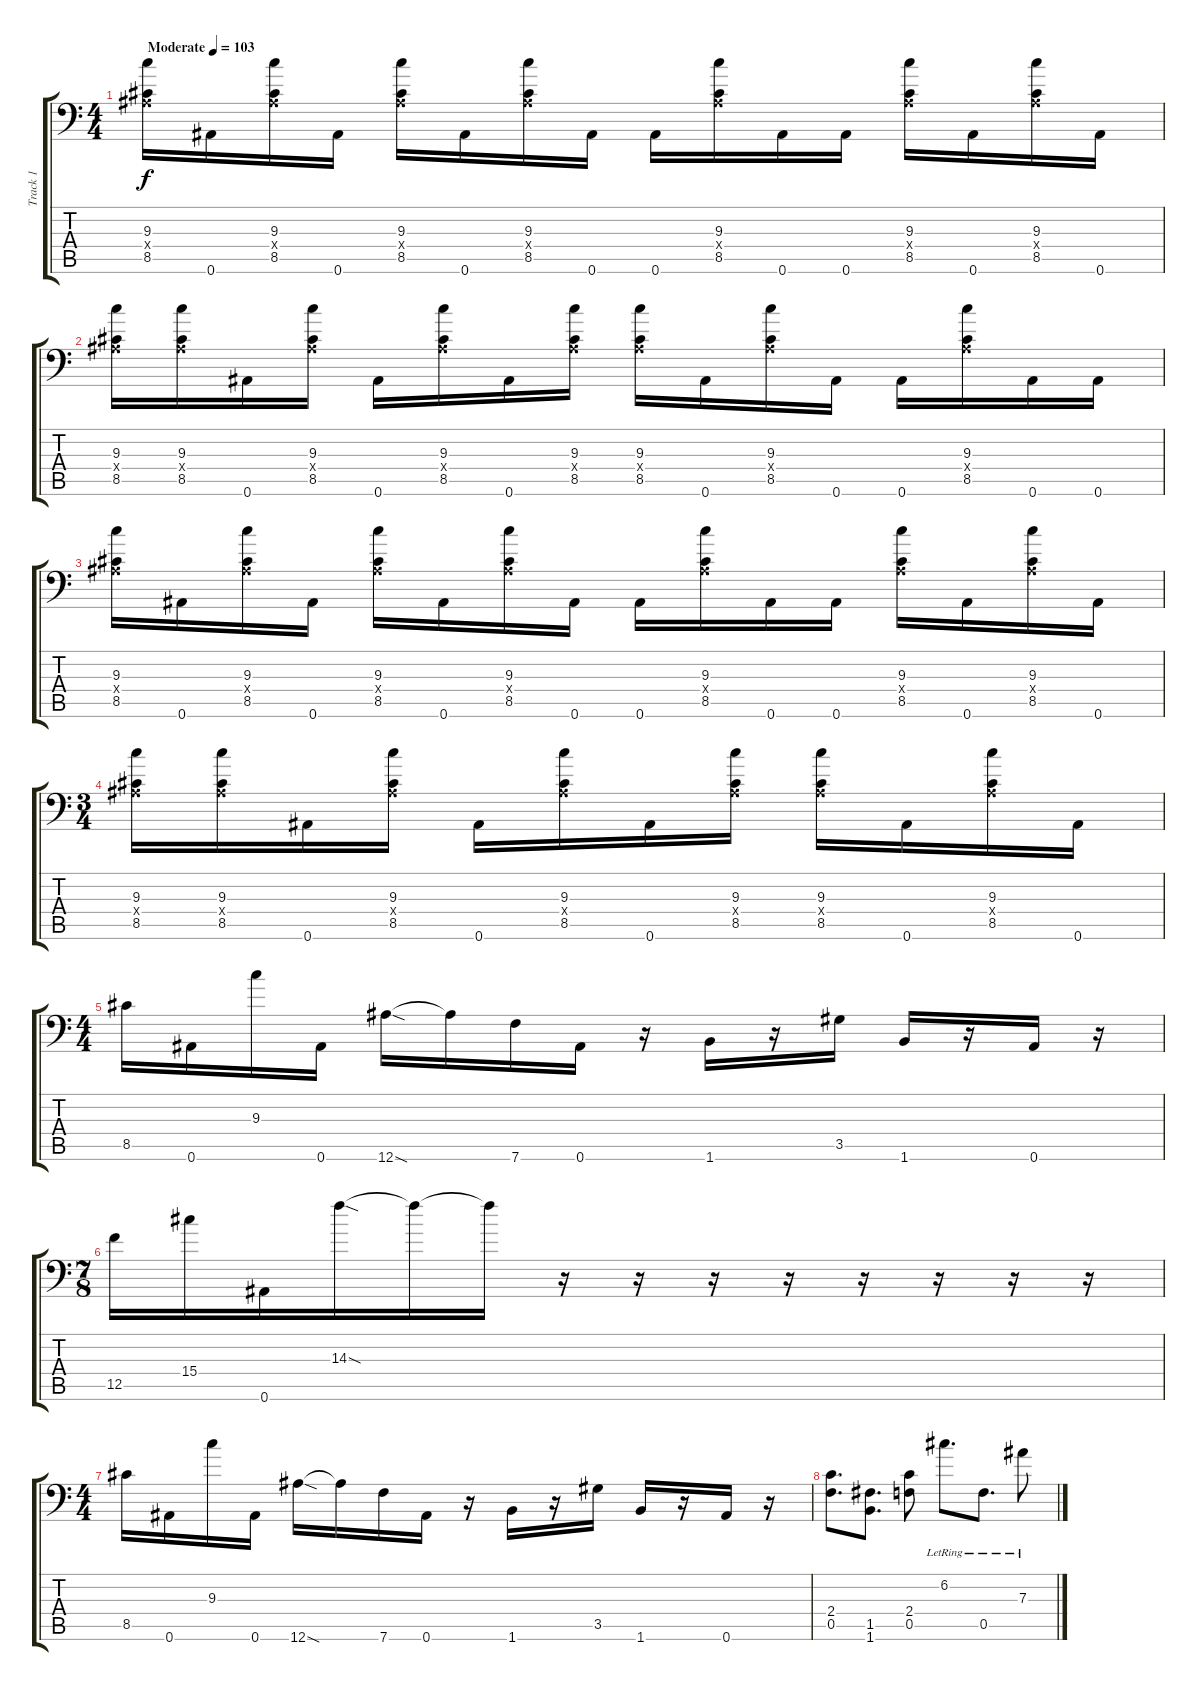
\track ("Track 1" "Track 1") {instrument distortionguitar}
\staff {score tabs}
\tuning (C4 G3 Eb3 Bb2 F2 Bb1) {hide}
\ts (4 4)
\tempo (103 "Moderate")
\clef f4
\ks c
(9.3 0.4{x} 8.5).16{dy f instrument distortionguitar} 0.6.16 (9.3 0.4{x} 8.5).16 0.6.16 (9.3 0.4{x} 8.5).16 0.6.16 (9.3 0.4{x} 8.5).16 0.6.16 0.6.16 (9.3 0.4{x} 8.5).16 0.6.16 0.6.16 (9.3 0.4{x} 8.5).16 0.6.16 (9.3 0.4{x} 8.5).16 0.6.16 |
(9.3 0.4{x} 8.5).16 (9.3 0.4{x} 8.5).16 0.6.16 (9.3 0.4{x} 8.5).16 0.6.16 (9.3 0.4{x} 8.5).16 0.6.16 (9.3 0.4{x} 8.5).16 (9.3 0.4{x} 8.5).16 0.6.16 (9.3 0.4{x} 8.5).16 0.6.16 0.6.16 (9.3 0.4{x} 8.5).16 0.6.16 0.6.16 |
(9.3 0.4{x} 8.5).16 0.6.16 (9.3 0.4{x} 8.5).16 0.6.16 (9.3 0.4{x} 8.5).16 0.6.16 (9.3 0.4{x} 8.5).16 0.6.16 0.6.16 (9.3 0.4{x} 8.5).16 0.6.16 0.6.16 (9.3 0.4{x} 8.5).16 0.6.16 (9.3 0.4{x} 8.5).16 0.6.16 |
\ts (3 4)
(9.3 0.4{x} 8.5).16 (9.3 0.4{x} 8.5).16 0.6.16 (9.3 0.4{x} 8.5).16 0.6.16 (9.3 0.4{x} 8.5).16 0.6.16 (9.3 0.4{x} 8.5).16 (9.3 0.4{x} 8.5).16 0.6.16 (9.3 0.4{x} 8.5).16 0.6.16 |
\ts (4 4)
8.5.16 0.6.16 9.3.16 0.6.16 12.6{sod}.16 12.6{t}.16 7.6.16 0.6.16 r.16 1.6.16 r.16 3.5.16 1.6.16 r.16 0.6.16 r.16 |
\ts (7 8)
12.5.16 15.4.16 0.6.16 14.3{sod}.16 14.3{t}.16 14.3{t}.16 r.16 r.16 r.16 r.16 r.16 r.16 r.16 r.16 |
\ts (4 4)
8.5.16 0.6.16 9.3.16 0.6.16 12.6{sod}.16 12.6{t}.16 7.6.16 0.6.16 r.16 1.6.16 r.16 3.5.16 1.6.16 r.16 0.6.16 r.16 |
(2.4 0.5).8{d} (1.5 1.6).8{d} (2.4 0.5).8 6.2{lr}.8{d} 0.5{lr}.8{d} 7.3{lr}.8
